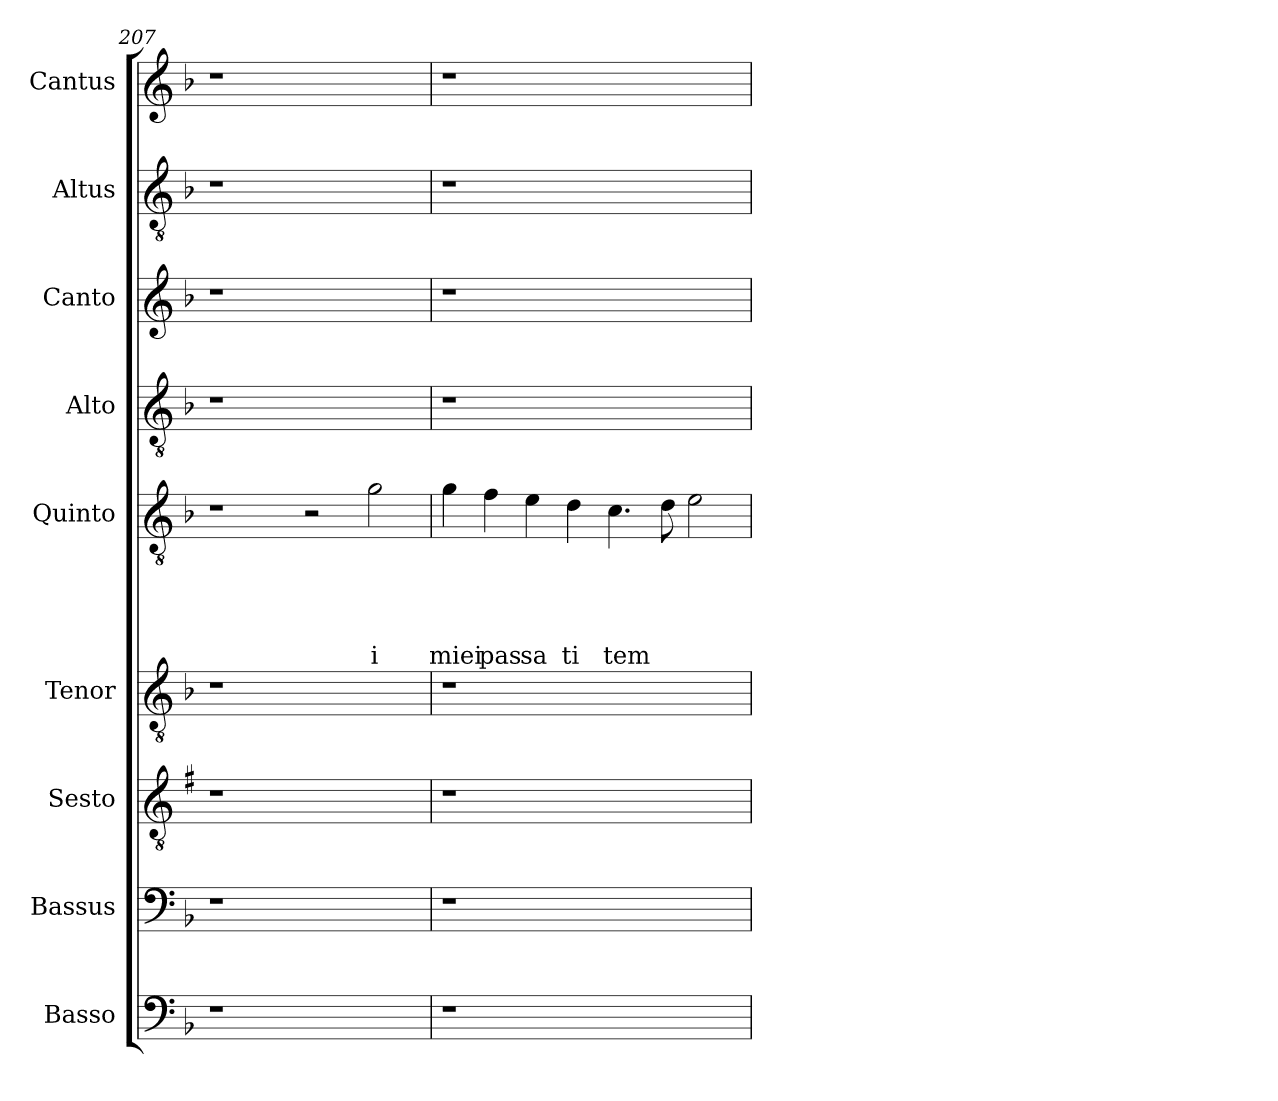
**kern	**kern	**kern	**kern	**kern	**text	**text	**text	**text	**text	**kern	**kern	**kern	**kern
*part9	*part8	*part7	*part6	*part5	*part5	*part5	*part5	*part5	*part5	*part4	*part3	*part2	*part1
*staff9	*staff8	*staff7	*staff6	*staff5	*staff5	*staff5	*staff5	*staff5	*staff5	*staff4	*staff3	*staff2	*staff1
*I"Basso	*I"Bassus	*I"Sesto	*I"Tenor	*I"Quinto	*	*	*	*	*	*I"Alto	*I"Canto	*I"Altus	*I"Cantus
*	*	*I'Sesto	*I'Tenor	*I'Quinto	*	*	*	*	*	*I'Alto	*I'Canto	*I'Altus	*I'Cantus
*clefF4	*clefF4	*clefGv2	*clefGv2	*clefGv2	*	*	*	*	*	*clefGv2	*clefG2	*clefGv2	*clefG2
*k[b-]	*k[b-]	*k[f#]	*k[b-]	*k[b-]	*	*	*	*	*	*k[b-]	*k[b-]	*k[b-]	*k[b-]
*F:	*F:	*G:	*F:	*F:	*	*	*	*	*	*F:	*F:	*F:	*F:
=207	=207	=207	=207	=207	=207	=207	=207	=207	=207	=207	=207	=207	=207
1r	1r	1r	1r	1r	.	.	.	.	.	1r	1r	1r	1r
1ryy	1ryy	1ryy	1ryy	2r	.	.	.	.	.	1ryy	1ryy	1ryy	1ryy
!	!	!	!	!	!	!	!	!	!LO:LY:b	!	!	!	!
.	.	.	.	2g\	.	.	.	.	i	.	.	.	.
=208	=208	=208	=208	=208	=208	=208	=208	=208	=208	=208	=208	=208	=208
!	!	!	!	!	!	!	!	!	!LO:LY:b	!	!	!	!
1r	1r	1r	1r	4g\	.	.	.	.	miei	1r	1r	1r	1r
!	!	!	!	!	!	!	!	!	!LO:LY:b	!	!	!	!
.	.	.	.	4f\	.	.	.	.	pas	.	.	.	.
!	!	!	!	!	!	!	!	!	!LO:LY:b	!	!	!	!
.	.	.	.	4e\	.	.	.	.	sa	.	.	.	.
!	!	!	!	!	!	!	!	!	!LO:LY:b	!	!	!	!
.	.	.	.	4d\	.	.	.	.	ti	.	.	.	.
!	!	!	!	!	!	!	!	!	!LO:LY:b	!	!	!	!
1ryy	1ryy	1ryy	1ryy	4.c\	.	.	.	.	tem	1ryy	1ryy	1ryy	1ryy
.	.	.	.	8d\	.	.	.	.	.	.	.	.	.
.	.	.	.	2e\	.	.	.	.	.	.	.	.	.
=	=	=	=	=	=	=	=	=	=	=	=	=	=
*-	*-	*-	*-	*-	*-	*-	*-	*-	*-	*-	*-	*-	*-
